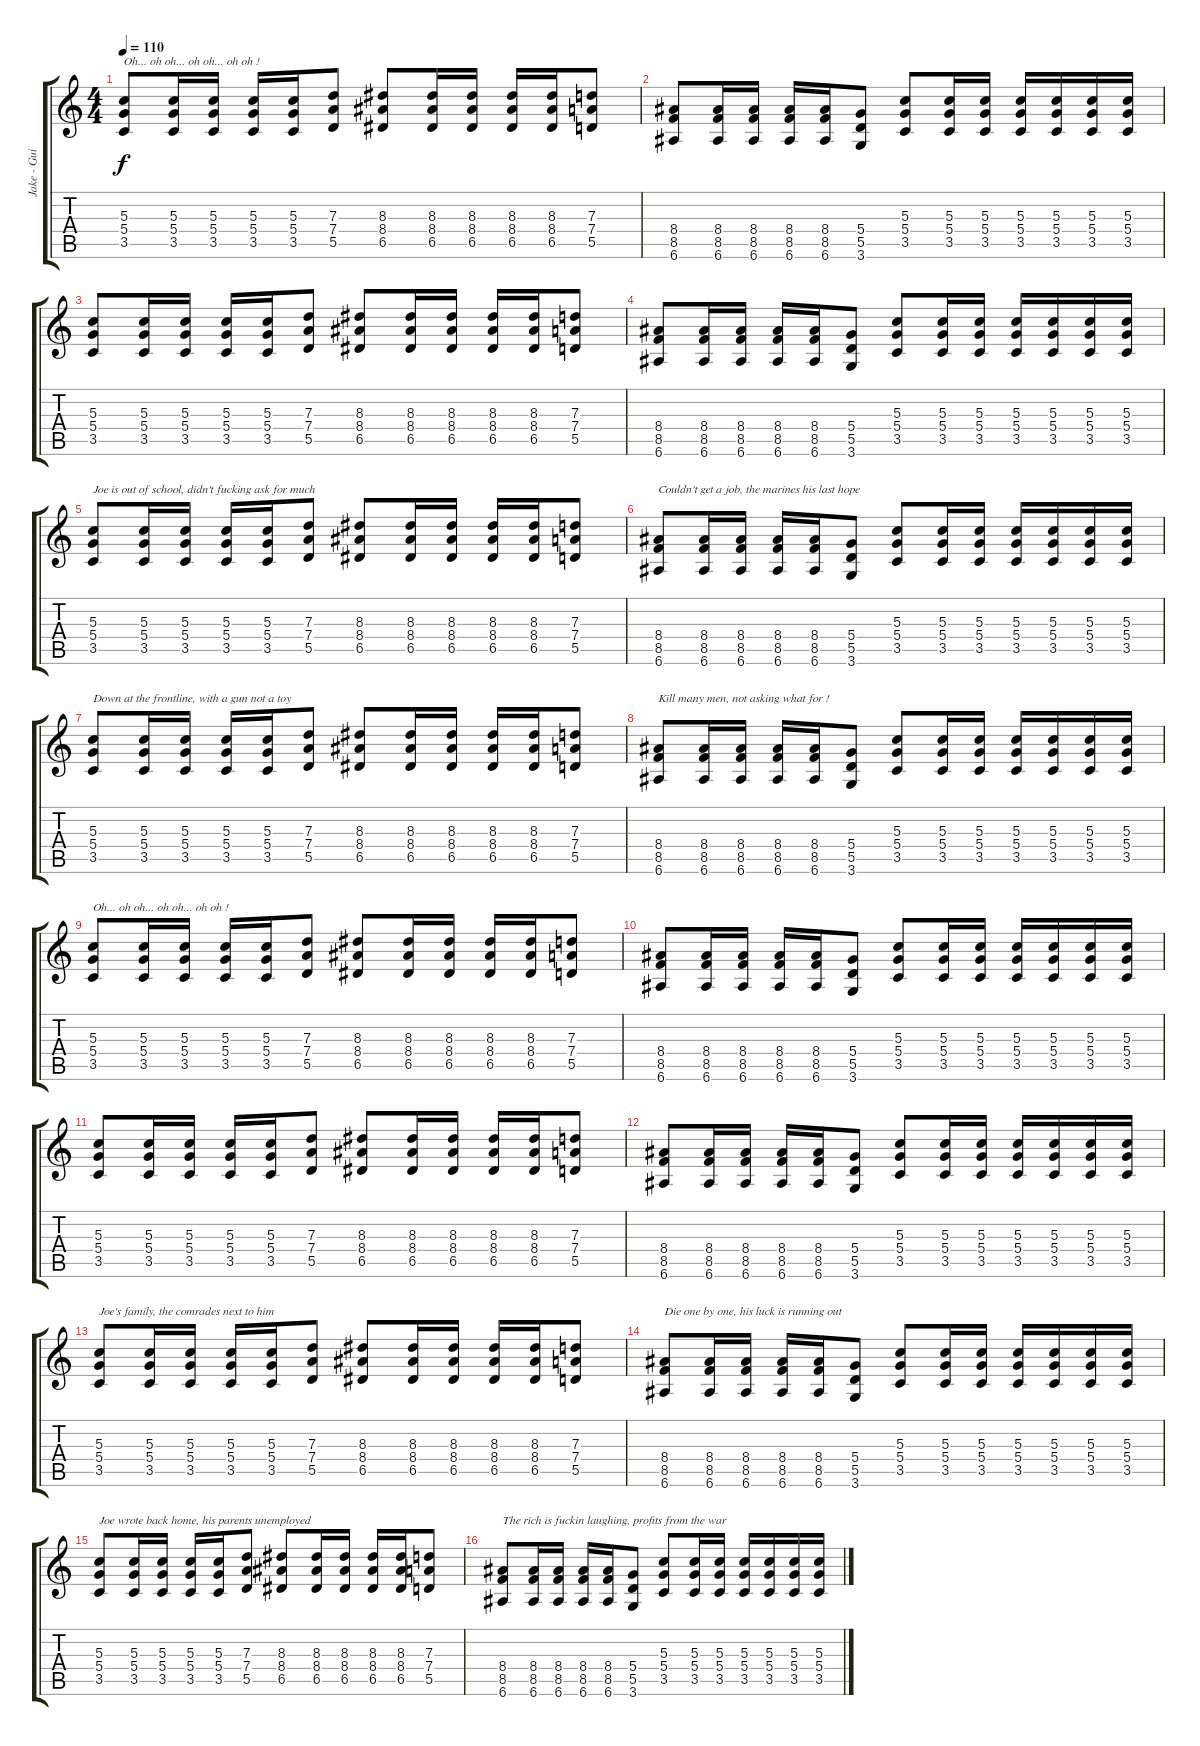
\track ("Jake - Guitar 1" "Jake - Gui") {instrument distortionguitar}
\staff {score tabs}
\tuning (E4 B3 G3 D3 A2 E2) {hide}
\ts (4 4)
\tempo 110
\clef g2
\ks c
(5.3 5.4 3.5).8{txt "Oh... oh oh... oh oh... oh oh !" dy f volume 13} (5.3 5.4 3.5).16 (5.3 5.4 3.5).16 (5.3 5.4 3.5).16 (5.3 5.4 3.5).16 (7.3 7.4 5.5).8 (8.3 8.4 6.5).8 (8.3 8.4 6.5).16 (8.3 8.4 6.5).16 (8.3 8.4 6.5).16 (8.3 8.4 6.5).16 (7.3 7.4 5.5).8 |
(8.4 8.5 6.6).8 (8.4 8.5 6.6).16 (8.4 8.5 6.6).16 (8.4 8.5 6.6).16 (8.4 8.5 6.6).16 (5.4 5.5 3.6).8 (5.3 5.4 3.5).8 (5.3 5.4 3.5).16 (5.3 5.4 3.5).16 (5.3 5.4 3.5).16 (5.3 5.4 3.5).16 (5.3 5.4 3.5).16 (5.3 5.4 3.5).16 |
(5.3 5.4 3.5).8 (5.3 5.4 3.5).16 (5.3 5.4 3.5).16 (5.3 5.4 3.5).16 (5.3 5.4 3.5).16 (7.3 7.4 5.5).8 (8.3 8.4 6.5).8 (8.3 8.4 6.5).16 (8.3 8.4 6.5).16 (8.3 8.4 6.5).16 (8.3 8.4 6.5).16 (7.3 7.4 5.5).8 |
(8.4 8.5 6.6).8 (8.4 8.5 6.6).16 (8.4 8.5 6.6).16 (8.4 8.5 6.6).16 (8.4 8.5 6.6).16 (5.4 5.5 3.6).8 (5.3 5.4 3.5).8 (5.3 5.4 3.5).16 (5.3 5.4 3.5).16 (5.3 5.4 3.5).16 (5.3 5.4 3.5).16 (5.3 5.4 3.5).16 (5.3 5.4 3.5).16 |
(5.3 5.4 3.5).8{txt "Joe is out of school, didn't fucking ask for much"} (5.3 5.4 3.5).16 (5.3 5.4 3.5).16 (5.3 5.4 3.5).16 (5.3 5.4 3.5).16 (7.3 7.4 5.5).8 (8.3 8.4 6.5).8 (8.3 8.4 6.5).16 (8.3 8.4 6.5).16 (8.3 8.4 6.5).16 (8.3 8.4 6.5).16 (7.3 7.4 5.5).8 |
(8.4 8.5 6.6).8{txt "Couldn't get a job, the marines his last hope"} (8.4 8.5 6.6).16 (8.4 8.5 6.6).16 (8.4 8.5 6.6).16 (8.4 8.5 6.6).16 (5.4 5.5 3.6).8 (5.3 5.4 3.5).8 (5.3 5.4 3.5).16 (5.3 5.4 3.5).16 (5.3 5.4 3.5).16 (5.3 5.4 3.5).16 (5.3 5.4 3.5).16 (5.3 5.4 3.5).16 |
(5.3 5.4 3.5).8{txt "Down at the frontline, with a gun not a toy"} (5.3 5.4 3.5).16 (5.3 5.4 3.5).16 (5.3 5.4 3.5).16 (5.3 5.4 3.5).16 (7.3 7.4 5.5).8 (8.3 8.4 6.5).8 (8.3 8.4 6.5).16 (8.3 8.4 6.5).16 (8.3 8.4 6.5).16 (8.3 8.4 6.5).16 (7.3 7.4 5.5).8 |
(8.4 8.5 6.6).8{txt "Kill many men, not asking what for !"} (8.4 8.5 6.6).16 (8.4 8.5 6.6).16 (8.4 8.5 6.6).16 (8.4 8.5 6.6).16 (5.4 5.5 3.6).8 (5.3 5.4 3.5).8 (5.3 5.4 3.5).16 (5.3 5.4 3.5).16 (5.3 5.4 3.5).16 (5.3 5.4 3.5).16 (5.3 5.4 3.5).16 (5.3 5.4 3.5).16 |
(5.3 5.4 3.5).8{txt "Oh... oh oh... oh oh... oh oh !"} (5.3 5.4 3.5).16 (5.3 5.4 3.5).16 (5.3 5.4 3.5).16 (5.3 5.4 3.5).16 (7.3 7.4 5.5).8 (8.3 8.4 6.5).8 (8.3 8.4 6.5).16 (8.3 8.4 6.5).16 (8.3 8.4 6.5).16 (8.3 8.4 6.5).16 (7.3 7.4 5.5).8 |
(8.4 8.5 6.6).8 (8.4 8.5 6.6).16 (8.4 8.5 6.6).16 (8.4 8.5 6.6).16 (8.4 8.5 6.6).16 (5.4 5.5 3.6).8 (5.3 5.4 3.5).8 (5.3 5.4 3.5).16 (5.3 5.4 3.5).16 (5.3 5.4 3.5).16 (5.3 5.4 3.5).16 (5.3 5.4 3.5).16 (5.3 5.4 3.5).16 |
(5.3 5.4 3.5).8 (5.3 5.4 3.5).16 (5.3 5.4 3.5).16 (5.3 5.4 3.5).16 (5.3 5.4 3.5).16 (7.3 7.4 5.5).8 (8.3 8.4 6.5).8 (8.3 8.4 6.5).16 (8.3 8.4 6.5).16 (8.3 8.4 6.5).16 (8.3 8.4 6.5).16 (7.3 7.4 5.5).8 |
(8.4 8.5 6.6).8 (8.4 8.5 6.6).16 (8.4 8.5 6.6).16 (8.4 8.5 6.6).16 (8.4 8.5 6.6).16 (5.4 5.5 3.6).8 (5.3 5.4 3.5).8 (5.3 5.4 3.5).16 (5.3 5.4 3.5).16 (5.3 5.4 3.5).16 (5.3 5.4 3.5).16 (5.3 5.4 3.5).16 (5.3 5.4 3.5).16 |
(5.3 5.4 3.5).8{txt "Joe's family, the comrades next to him"} (5.3 5.4 3.5).16 (5.3 5.4 3.5).16 (5.3 5.4 3.5).16 (5.3 5.4 3.5).16 (7.3 7.4 5.5).8 (8.3 8.4 6.5).8 (8.3 8.4 6.5).16 (8.3 8.4 6.5).16 (8.3 8.4 6.5).16 (8.3 8.4 6.5).16 (7.3 7.4 5.5).8 |
(8.4 8.5 6.6).8{txt "Die one by one, his luck is running out"} (8.4 8.5 6.6).16 (8.4 8.5 6.6).16 (8.4 8.5 6.6).16 (8.4 8.5 6.6).16 (5.4 5.5 3.6).8 (5.3 5.4 3.5).8 (5.3 5.4 3.5).16 (5.3 5.4 3.5).16 (5.3 5.4 3.5).16 (5.3 5.4 3.5).16 (5.3 5.4 3.5).16 (5.3 5.4 3.5).16 |
(5.3 5.4 3.5).8{txt "Joe wrote back home, his parents unemployed"} (5.3 5.4 3.5).16 (5.3 5.4 3.5).16 (5.3 5.4 3.5).16 (5.3 5.4 3.5).16 (7.3 7.4 5.5).8 (8.3 8.4 6.5).8 (8.3 8.4 6.5).16 (8.3 8.4 6.5).16 (8.3 8.4 6.5).16 (8.3 8.4 6.5).16 (7.3 7.4 5.5).8 |
(8.4 8.5 6.6).8{txt "The rich is fuckin laughing, profits from the war"} (8.4 8.5 6.6).16 (8.4 8.5 6.6).16 (8.4 8.5 6.6).16 (8.4 8.5 6.6).16 (5.4 5.5 3.6).8 (5.3 5.4 3.5).8 (5.3 5.4 3.5).16 (5.3 5.4 3.5).16 (5.3 5.4 3.5).16 (5.3 5.4 3.5).16 (5.3 5.4 3.5).16 (5.3 5.4 3.5).16
